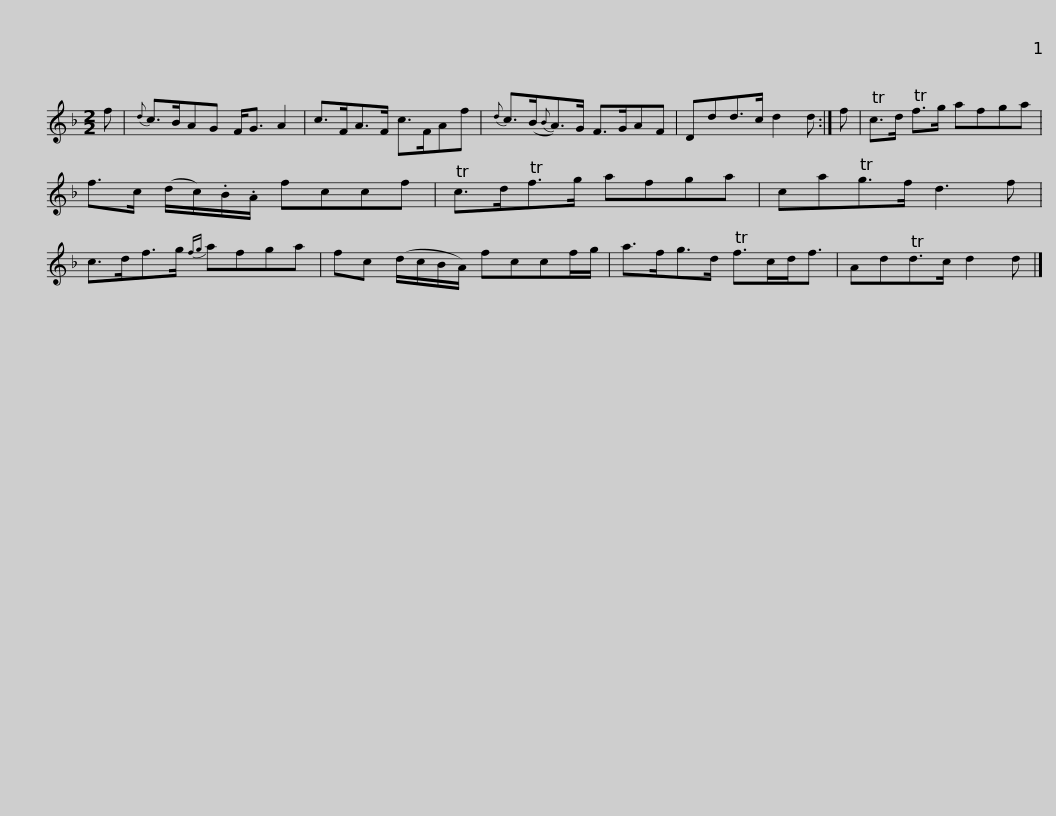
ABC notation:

X:1
L:1/8
M:2/2
I:linebreak $
K:F
V:1 treble
V:1
 f |{d} c>BAG F<G A2 | c>FA>F c>FAf |{d} c>(B{B}A>)G F>GAF | Ddd>c d2 d :| %5
 f |$ Tc>d Tf>g afga | f>c (d/c/).B/.A/ fccf | Tc>dTf>g afga | caTg>f d3 f | %10
 c>df>g{fg} afga |$ fc (d/c/B/A/) fccf/g/ | a>fg>d Tf>cd<f | AdTd>c d2 d |] %14
